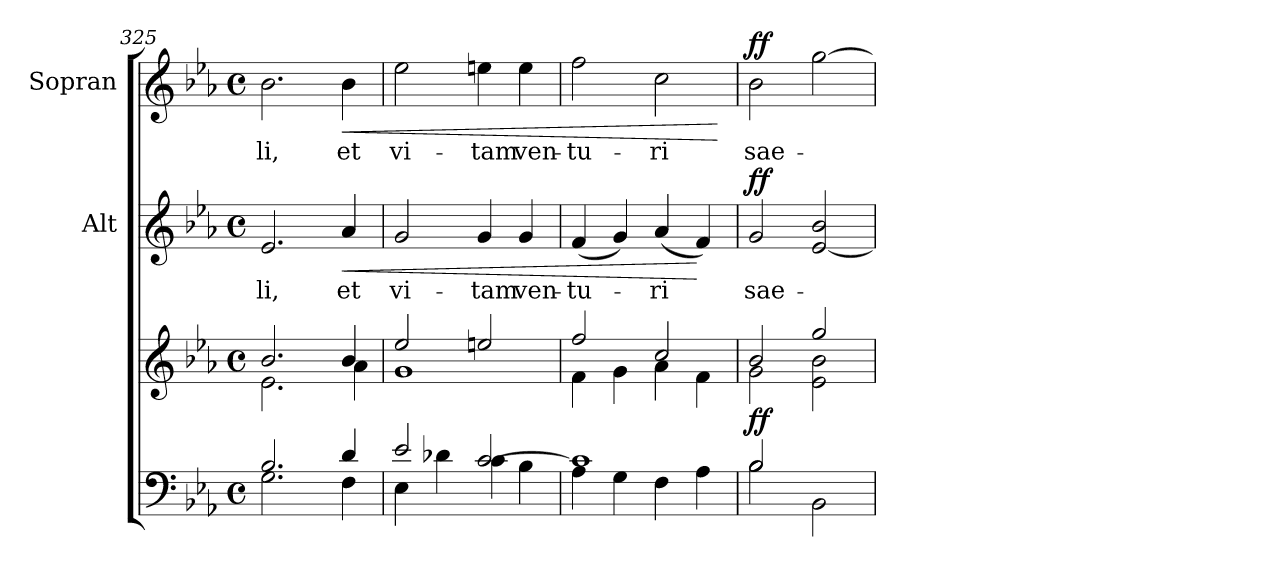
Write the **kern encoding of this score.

**kern	**kern	**dynam	**kern	**text	**dynam	**kern	**text	**dynam
*part3	*part3	*part3	*part2	*part2	*part2	*part1	*part1	*part1
*staff4	*staff3	*staff3/4	*staff2	*staff2	*staff2	*staff1	*staff1	*staff1
*	*	*	*I"Alt	*	*	*I"Sopran	*	*
*	*	*	*I'A.	*	*	*I'S.	*	*
*clefF4	*clefG2	*	*clefG2	*	*	*clefG2	*	*
*k[b-e-a-]	*k[b-e-a-]	*	*k[b-e-a-]	*	*	*k[b-e-a-]	*	*
*E-:	*E-:	*	*E-:	*	*	*E-:	*	*
*M4/4	*M4/4	*	*M4/4	*	*	*M4/4	*	*
*met(c)	*met(c)	*	*met(c)	*	*	*met(c)	*	*
=325	=325	=325	=325	=325	=325	=325	=325	=325
*^	*^	*	*	*	*	*	*	*
!	!	!	!	!	!	!LO:LY:b	!	!	!LO:LY:b	!
2.B-/	2.G\	2.b-/	2.e-\	.	2.e-/	-li,	.	2.b-\	-li,	.
!	!	!	!	!	!	!LO:LY:b	!LO:HP:b	!	!LO:LY:b	!LO:HP:b
4d/	4F\	4b-/	4a-\	.	4a-/	et	<	4b-\	et	<
=326	=326	=326	=326	=326	=326	=326	=326	=326	=326	=326
!	!	!	!	!	!	!LO:LY:b	!	!	!LO:LY:b	!
2e-/	4E-\	2ee-/	1g	.	2g/	vi-	.	2ee-\	vi-	.
.	4d-X\	.	.	.	.	.	.	.	.	.
!	!	!	!	!	!	!LO:LY:b	!	!	!LO:LY:b	!
[>2c/	4c\	2een/	.	.	4g/	-tam	.	4een\	-tam	.
!	!	!	!	!	!	!LO:LY:b	!	!	!LO:LY:b	!
.	4B-\	.	.	.	4g/	ven-	.	4ee\	ven-	.
=327	=327	=327	=327	=327	=327	=327	=327	=327	=327	=327
!	!	!	!	!	!	!LO:LY:b	!	!	!LO:LY:b	!
1c]	4A-\	2ff/	4f\	.	(<4f/	-tu-	.	2ff\	-tu-	.
.	4G\	.	4g\	.	4g/)	.	.	.	.	.
!	!	!	!	!	!	!LO:LY:b	!	!	!LO:LY:b	!
.	4F\	2cc/	4a-\	.	(<4a-/	-ri	.	2cc\	-ri	.
.	4A-\	.	4f\	.	4f/)	.	[	.	.	.
*v	*v	*	*	*	*	*	*	*	*	*
*	*v	*v	*	*	*	*	*	*	*
.	.	.	.	.	.	.	.	[
=328	=328	=328	=328	=328	=328	=328	=328	=328
*^	*^	*	*	*	*	*	*	*
!	!	!	!	!LO:DY:b	!	!LO:LY:b	!LO:DY:a	!	!LO:LY:b	!LO:DY:a
2B-/	2B-\	2b-/	2g\	ff	2g/	sae-	ff	2b-\	sae-	ff
2ryy	2BB-\	2gg/	2e-\ 2b-\	.	[2e-/ 2b-/	.	.	[2gg\	.	.
*v	*v	*	*	*	*	*	*	*	*	*
*	*v	*v	*	*	*	*	*	*	*
=	=	=	=	=	=	=	=	=
*-	*-	*-	*-	*-	*-	*-	*-	*-
